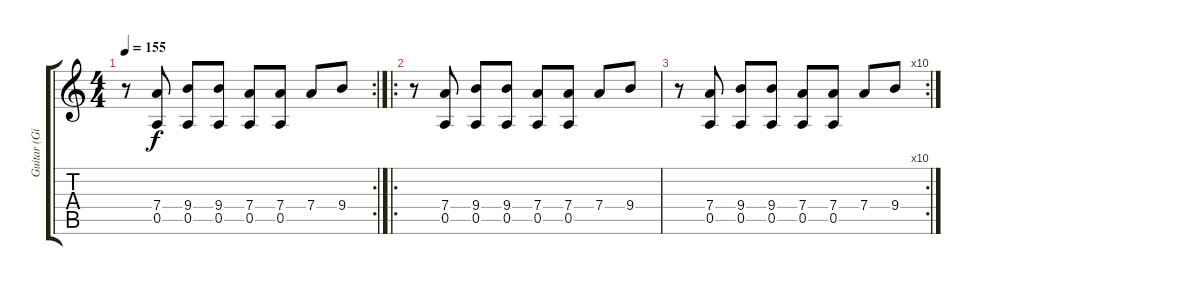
\track ("Guitar (Gillian Gilbert)" "Guitar (Gi") {instrument electricguitarclean}
\staff {score tabs}
\tuning (E4 B3 G3 D3 A2 E2) {hide}
\rc 2
\ts (4 4)
\tempo 155
\clef g2
\ks c
r.8{dy f} (7.4 0.5).8 (9.4 0.5).8 (9.4 0.5).8 (7.4 0.5).8 (7.4 0.5).8 7.4.8 9.4.8 |
\ro
r.8 (7.4 0.5).8 (9.4 0.5).8 (9.4 0.5).8 (7.4 0.5).8 (7.4 0.5).8 7.4.8 9.4.8 |
\rc 10
r.8 (7.4 0.5).8 (9.4 0.5).8 (9.4 0.5).8 (7.4 0.5).8 (7.4 0.5).8 7.4.8 9.4.8
